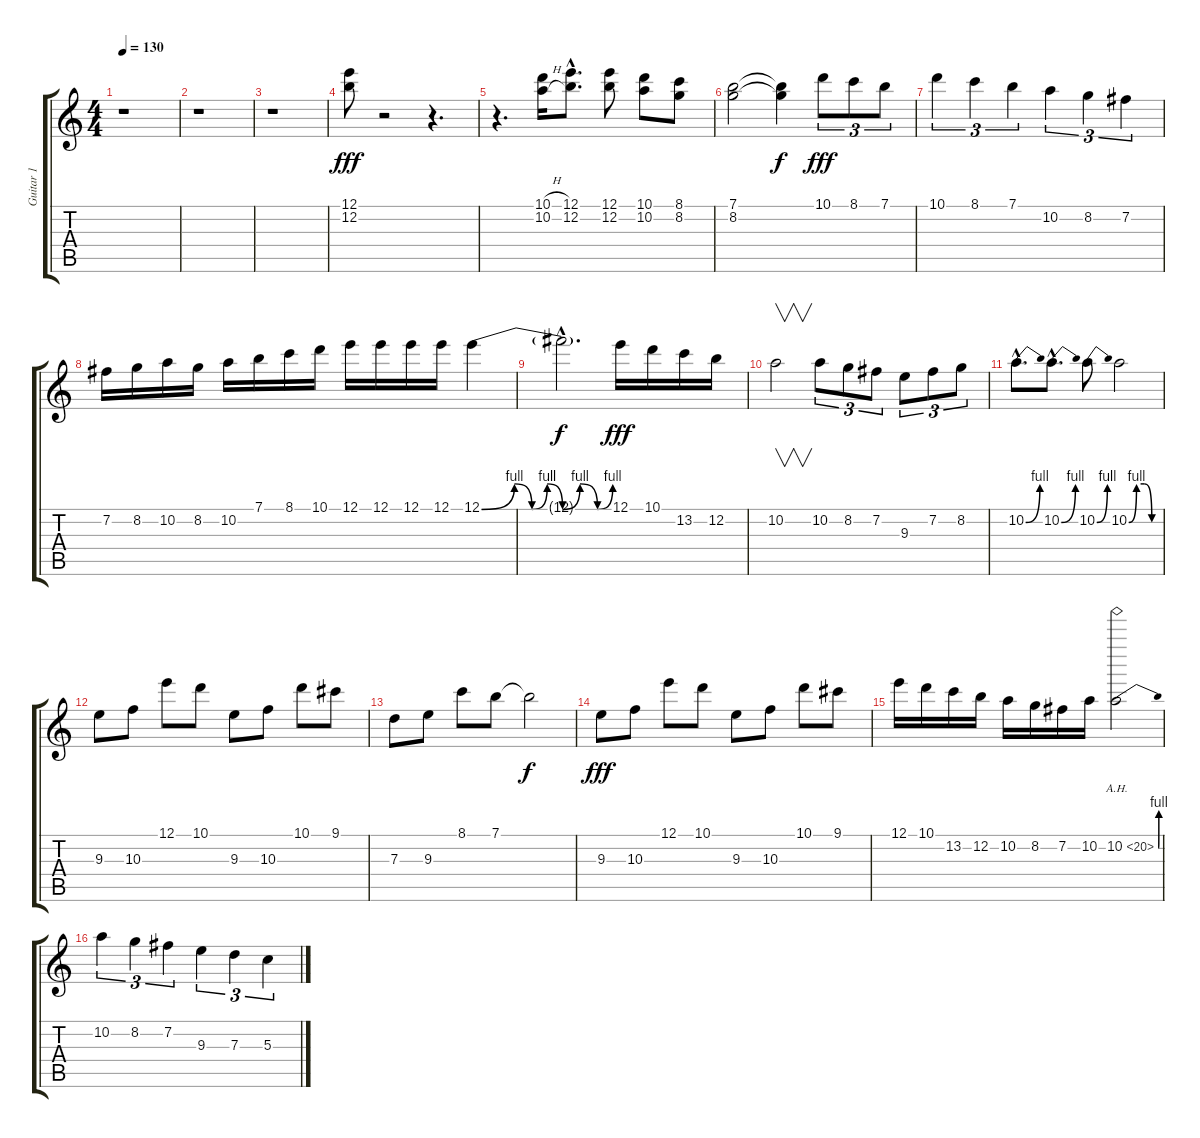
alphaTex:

\track ("Guitar 1" "Guitar 1") {instrument distortionguitar}
\staff {score tabs}
\tuning (E4 B3 G3 D3 A2 E2) {hide}
\ts (4 4)
\tempo 130
\clef g2
\ks c
r.1{dy fff} |
r.1 |
r.1 |
(12.1 12.2).8{balance 8} r.2 r.4{d} |
r.4{d} (10.1{h} 10.2{h}).16 (12.1{hac} 12.2{hac}).8{d} (12.1 12.2).8 (10.1 10.2).8 (8.1 8.2).8 |
(7.1 8.2).2 (7.1{t} 8.2{t}).4{dy f} 10.1.8{tu (3 2) dy fff} 8.1.8{tu (3 2)} 7.1.8{tu (3 2)} |
10.1.4{tu (3 2)} 8.1.4{tu (3 2)} 7.1.4{tu (3 2)} 10.2.4{tu (3 2)} 8.2.4{tu (3 2)} 7.2.4{tu (3 2)} |
7.2.16 8.2.16 10.2.16 8.2.16 10.2.16 7.1.16 8.1.16 10.1.16 12.1.16 12.1.16 12.1.16 12.1.16 12.1{be (custom 0 0 15 4 23 0 30 4 37 0 45 4 53 0 60 4)}.4 |
12.1{hac t}.2{d dy f} 12.1.16{dy fff} 10.1.16 13.2.16 12.2.16 |
10.2.2{v} 10.2.8{tu (3 2)} 8.2.8{tu (3 2)} 7.2.8{tu (3 2)} 9.3.8{tu (3 2)} 7.2.8{tu (3 2)} 8.2.8{tu (3 2)} |
10.2{be (bend 0 0 60 4) hac}.8{d} 10.2{be (bend 0 0 60 4) hac}.8{d} 10.2{be (bend 0 0 60 4)}.8 10.2{be (custom 0 0 15 4 30 4 45 0 60 0)}.2 |
9.3.8 10.3.8 12.1.8 10.1.8 9.3.8 10.3.8 10.1.8 9.1.8 |
7.3.8 9.3.8 8.1.8 7.1.8 7.1{t}.2{dy f} |
9.3.8{dy fff} 10.3.8 12.1.8 10.1.8 9.3.8 10.3.8 10.1.8 9.1.8 |
12.1.16 10.1.16 13.2.16 12.2.16 10.2.16 8.2.16 7.2.16 10.2.16 10.2{be (bend 0 0 60 4) ah 10}.2 |
10.2.4{tu (3 2)} 8.2.4{tu (3 2)} 7.2.4{tu (3 2)} 9.3.4{tu (3 2)} 7.3.4{tu (3 2)} 5.3.4{tu (3 2)}
